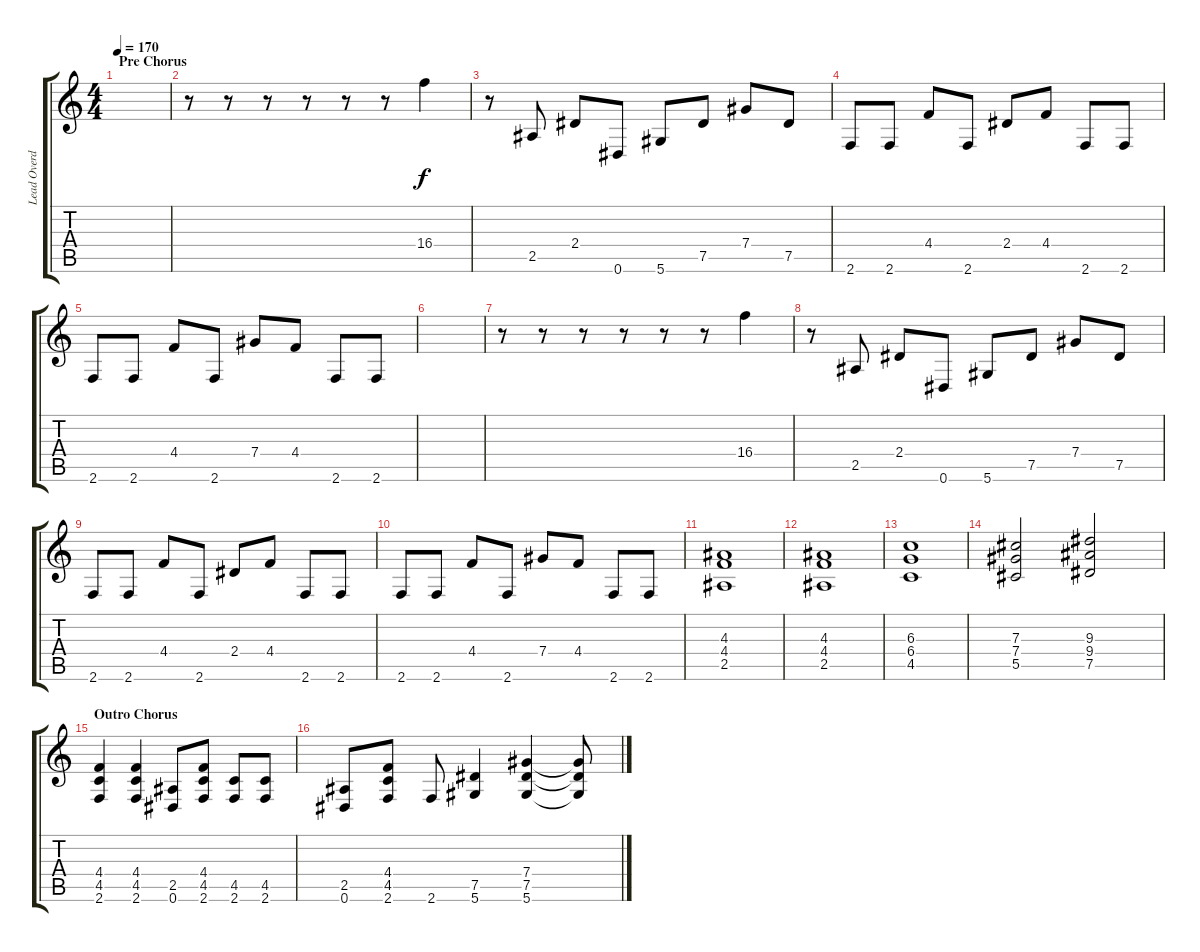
\track ("Lead Overdubs" "Lead Overd") {instrument distortionguitar}
\staff {score tabs}
\tuning (Eb4 Bb3 Gb3 Db3 Ab2 Eb2) {hide}
\ts (4 4)
\section ("" "Pre Chorus")
\tempo 170
\clef g2
\ks c
|
r.8 r.8 r.8 r.8 r.8 r.8 16.4.4 |
r.8 2.5.8 2.4.8 0.6.8 5.6.8 7.5.8 7.4.8 7.5.8 |
2.6.8 2.6.8 4.4.8 2.6.8 2.4.8 4.4.8 2.6.8 2.6.8 |
2.6.8 2.6.8 4.4.8 2.6.8 7.4.8 4.4.8 2.6.8 2.6.8 |
|
r.8 r.8 r.8 r.8 r.8 r.8 16.4.4 |
r.8 2.5.8 2.4.8 0.6.8 5.6.8 7.5.8 7.4.8 7.5.8 |
2.6.8 2.6.8 4.4.8 2.6.8 2.4.8 4.4.8 2.6.8 2.6.8 |
2.6.8 2.6.8 4.4.8 2.6.8 7.4.8 4.4.8 2.6.8 2.6.8 |
(4.3 4.4 2.5).1 |
(4.3 4.4 2.5).1 |
(6.3 6.4 4.5).1 |
(7.3 7.4 5.5).2 (9.3 9.4 7.5).2 |
\section ("" "Outro Chorus")
(4.4 4.5 2.6).4 (4.4 4.5 2.6).4 (2.5 0.6).8 (4.4 4.5 2.6).8 (4.5 2.6).8 (4.5 2.6).8 |
(2.5 0.6).8 (4.4 4.5 2.6).8 2.6.8 (7.5 5.6).4 (7.4 7.5 5.6).4 (7.4{t} 7.5{t} 5.6{t}).8
